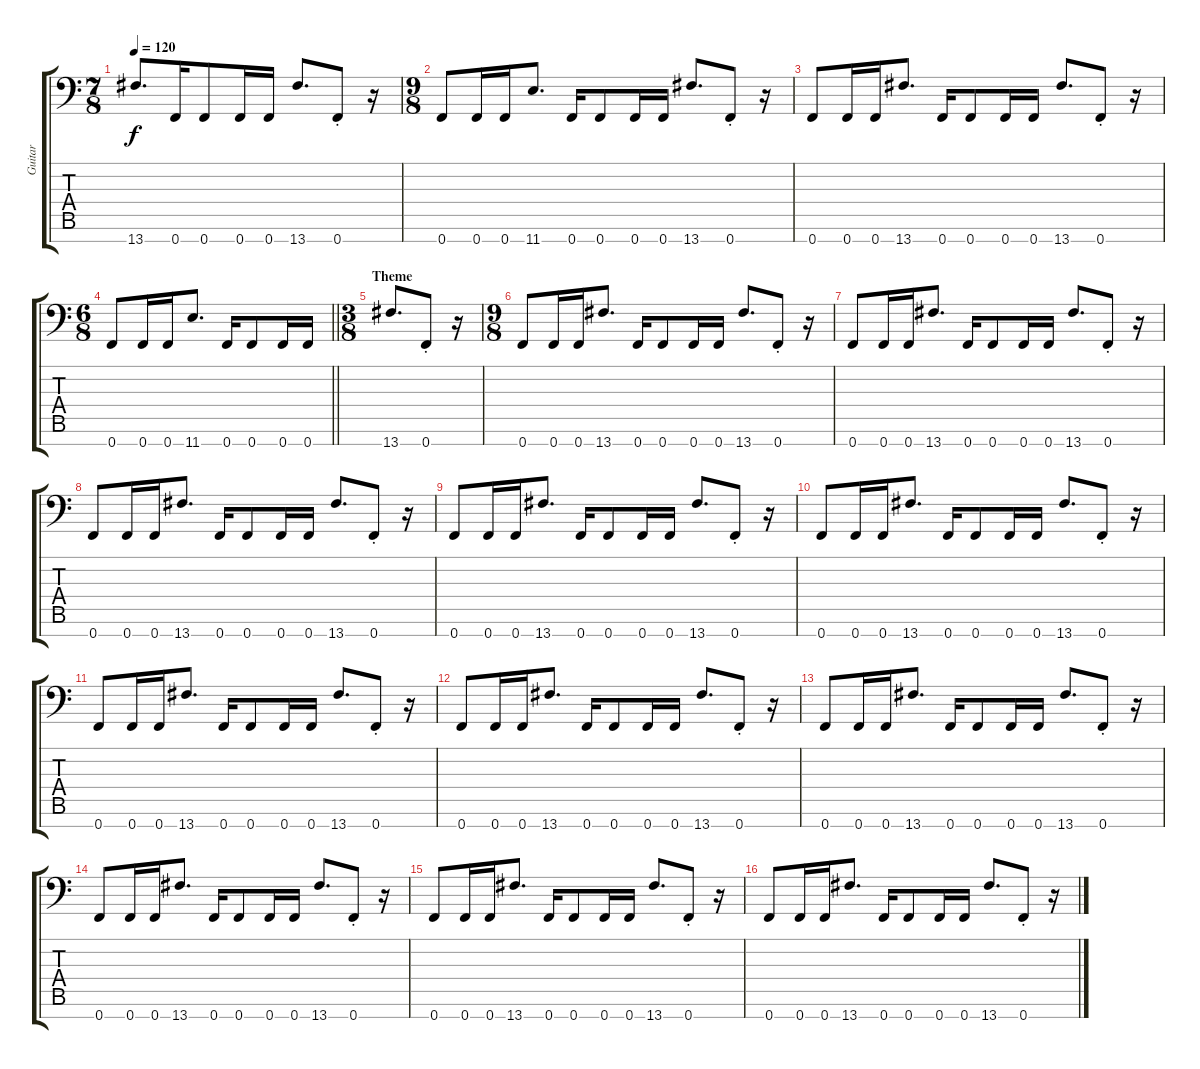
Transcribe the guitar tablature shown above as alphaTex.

\track ("Guitar" "Guitar") {instrument overdrivenguitar}
\staff {score tabs}
\tuning (Bb3 Gb3 Db3 Ab2 Eb2 Bb1 F1) {hide}
\ts (7 8)
\tempo 120
\clef f4
\ks c
13.7.8{d dy f} 0.7.16 0.7.8 0.7.16 0.7.16 13.7.8{d} 0.7{st}.8 r.16 |
\ts (9 8)
0.7.8 0.7.16 0.7.16 11.7.8{d} 0.7.16 0.7.8 0.7.16 0.7.16 13.7.8{d} 0.7{st}.8 r.16 |
0.7.8 0.7.16 0.7.16 13.7.8{d} 0.7.16 0.7.8 0.7.16 0.7.16 13.7.8{d} 0.7{st}.8 r.16 |
\ts (6 8)
\barLineRight lightlight
0.7.8 0.7.16 0.7.16 11.7.8{d} 0.7.16 0.7.8 0.7.16 0.7.16 |
\ts (3 8)
\section ("" "Theme")
13.7.8{d} 0.7{st}.8 r.16 |
\ts (9 8)
0.7.8 0.7.16 0.7.16 13.7.8{d} 0.7.16 0.7.8 0.7.16 0.7.16 13.7.8{d} 0.7{st}.8 r.16 |
0.7.8 0.7.16 0.7.16 13.7.8{d} 0.7.16 0.7.8 0.7.16 0.7.16 13.7.8{d} 0.7{st}.8 r.16 |
0.7.8 0.7.16 0.7.16 13.7.8{d} 0.7.16 0.7.8 0.7.16 0.7.16 13.7.8{d} 0.7{st}.8 r.16 |
0.7.8 0.7.16 0.7.16 13.7.8{d} 0.7.16 0.7.8 0.7.16 0.7.16 13.7.8{d} 0.7{st}.8 r.16 |
0.7.8 0.7.16 0.7.16 13.7.8{d} 0.7.16 0.7.8 0.7.16 0.7.16 13.7.8{d} 0.7{st}.8 r.16 |
0.7.8 0.7.16 0.7.16 13.7.8{d} 0.7.16 0.7.8 0.7.16 0.7.16 13.7.8{d} 0.7{st}.8 r.16 |
0.7.8 0.7.16 0.7.16 13.7.8{d} 0.7.16 0.7.8 0.7.16 0.7.16 13.7.8{d} 0.7{st}.8 r.16 |
0.7.8 0.7.16 0.7.16 13.7.8{d} 0.7.16 0.7.8 0.7.16 0.7.16 13.7.8{d} 0.7{st}.8 r.16 |
0.7.8 0.7.16 0.7.16 13.7.8{d} 0.7.16 0.7.8 0.7.16 0.7.16 13.7.8{d} 0.7{st}.8 r.16 |
0.7.8 0.7.16 0.7.16 13.7.8{d} 0.7.16 0.7.8 0.7.16 0.7.16 13.7.8{d} 0.7{st}.8 r.16 |
0.7.8 0.7.16 0.7.16 13.7.8{d} 0.7.16 0.7.8 0.7.16 0.7.16 13.7.8{d} 0.7{st}.8 r.16
